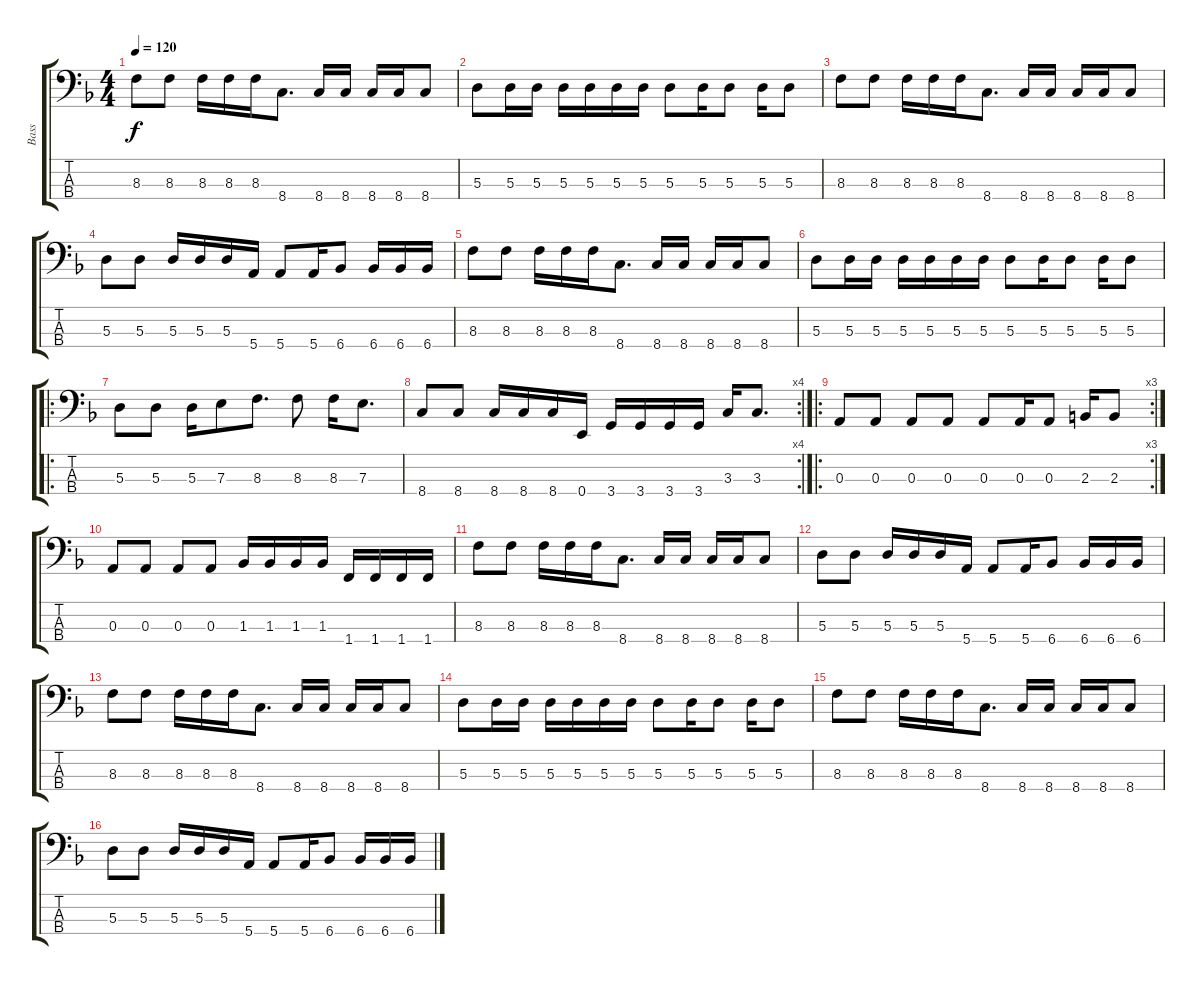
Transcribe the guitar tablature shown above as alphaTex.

\track ("Bass" "Bass") {instrument electricbasspick}
\staff {score tabs}
\tuning (G2 D2 A1 E1) {hide}
\ts (4 4)
\tempo 120
\clef f4
\ks f
8.3.8{dy f} 8.3.8 8.3.16 8.3.16 8.3.16 8.4.8{d} 8.4.16 8.4.16 8.4.16 8.4.16 8.4.8 |
5.3.8 5.3.16 5.3.16 5.3.16 5.3.16 5.3.16 5.3.16 5.3.8 5.3.16 5.3.8 5.3.16 5.3.8 |
8.3.8 8.3.8 8.3.16 8.3.16 8.3.16 8.4.8{d} 8.4.16 8.4.16 8.4.16 8.4.16 8.4.8 |
5.3.8 5.3.8 5.3.16 5.3.16 5.3.16 5.4.16 5.4.8 5.4.16 6.4.8 6.4.16 6.4.16 6.4.16 |
8.3.8 8.3.8 8.3.16 8.3.16 8.3.16 8.4.8{d} 8.4.16 8.4.16 8.4.16 8.4.16 8.4.8 |
5.3.8 5.3.16 5.3.16 5.3.16 5.3.16 5.3.16 5.3.16 5.3.8 5.3.16 5.3.8 5.3.16 5.3.8 |
\ro
5.3.8 5.3.8 5.3.16 7.3.8 8.3.8{d} 8.3.8 8.3.16 7.3.8{d} |
\rc 4
8.4.8 8.4.8 8.4.16 8.4.16 8.4.16 0.4.16 3.4.16 3.4.16 3.4.16 3.4.16 3.3.16 3.3.8{d} |
\ro
\rc 3
0.3.8 0.3.8 0.3.8 0.3.8 0.3.8 0.3.16 0.3.8 2.3.16 2.3.8 |
0.3.8 0.3.8 0.3.8 0.3.8 1.3.16 1.3.16 1.3.16 1.3.16 1.4.16 1.4.16 1.4.16 1.4.16 |
8.3.8 8.3.8 8.3.16 8.3.16 8.3.16 8.4.8{d} 8.4.16 8.4.16 8.4.16 8.4.16 8.4.8 |
5.3.8 5.3.8 5.3.16 5.3.16 5.3.16 5.4.16 5.4.8 5.4.16 6.4.8 6.4.16 6.4.16 6.4.16 |
8.3.8 8.3.8 8.3.16 8.3.16 8.3.16 8.4.8{d} 8.4.16 8.4.16 8.4.16 8.4.16 8.4.8 |
5.3.8 5.3.16 5.3.16 5.3.16 5.3.16 5.3.16 5.3.16 5.3.8 5.3.16 5.3.8 5.3.16 5.3.8 |
8.3.8 8.3.8 8.3.16 8.3.16 8.3.16 8.4.8{d} 8.4.16 8.4.16 8.4.16 8.4.16 8.4.8 |
5.3.8 5.3.8 5.3.16 5.3.16 5.3.16 5.4.16 5.4.8 5.4.16 6.4.8 6.4.16 6.4.16 6.4.16
